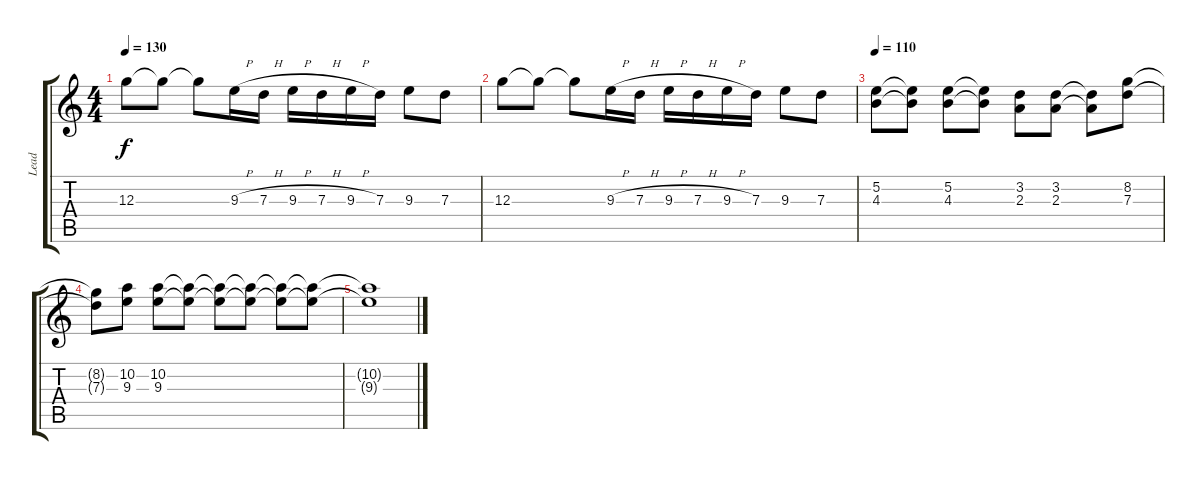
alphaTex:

\track ("Lead" "Lead") {instrument distortionguitar}
\staff {score tabs}
\tuning (E4 B3 G3 D3 A2 E2) {hide}
\ts (4 4)
\tempo 130
\clef g2
\ks c
12.3.8{dy f} 12.3{t}.8 12.3{t}.8 9.3{h}.16 7.3{h}.16 9.3{h}.16 7.3{h}.16 9.3{h}.16 7.3.16 9.3.8 7.3.8 |
12.3.8 12.3{t}.8 12.3{t}.8 9.3{h}.16 7.3{h}.16 9.3{h}.16 7.3{h}.16 9.3{h}.16 7.3.16 9.3.8 7.3.8 |
\tempo 110
(5.2 4.3).8 (5.2{t} 4.3{t}).8 (5.2 4.3).8 (5.2{t} 4.3{t}).8 (3.2 2.3).8 (3.2 2.3).8 (3.2{t} 2.3{t}).8 (8.2 7.3).8 |
(8.2{t} 7.3{t}).8 (10.2 9.3).8 (10.2 9.3).8 (10.2{t} 9.3{t}).8 (10.2{t} 9.3{t}).8 (10.2{t} 9.3{t}).8 (10.2{t} 9.3{t}).8 (10.2{t} 9.3{t}).8 |
(10.2{t} 9.3{t}).1
